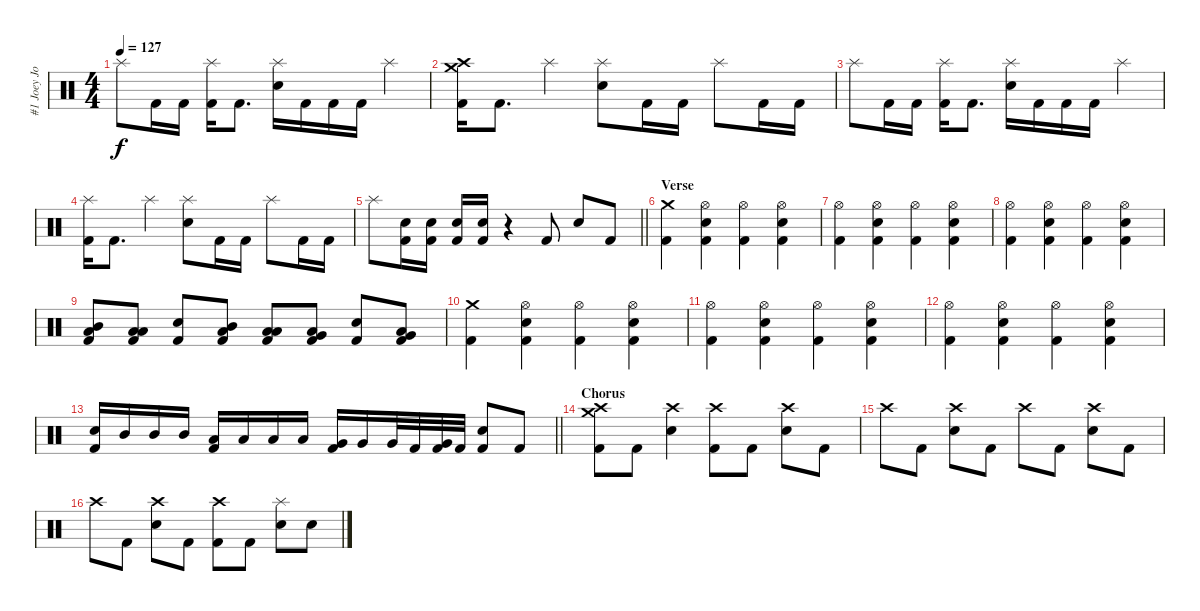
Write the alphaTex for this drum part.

\track ("#1 Joey Jordison" "#1 Joey Jo") {instrument percussion}
\staff {score}
\articulation defaults
\ts (4 4)
\tempo 127
\clef neutral
\ks c "Splash (hit)".8{dy f} "Kick (hit) 2".16 "Kick (hit) 2".16
("Splash (hit)" "Kick (hit) 2").16 "Kick (hit) 2".8{d} ("Splash (hit)" "Electric Snare (hit)").16 "Kick (hit) 2".16 "Kick (hit) 2".16 "Kick (hit) 2".16 "Splash (hit)".4 |
("Crash medium (hit)" "Crash high (hit)" "Kick (hit) 2").16 "Kick (hit) 2".8{d} "Splash (hit)".4 ("Splash (hit)" "Electric Snare (hit)").8 "Kick (hit) 2".16 "Kick (hit) 2".16 "Splash (hit)".8 "Kick (hit) 2".16 "Kick (hit) 2".16 |
"Splash (hit)".8 "Kick (hit) 2".16 "Kick (hit) 2".16 ("Splash (hit)" "Kick (hit) 2").16 "Kick (hit) 2".8{d} ("Splash (hit)" "Electric Snare (hit)").16 "Kick (hit) 2".16 "Kick (hit) 2".16 "Kick (hit) 2".16 "Splash (hit)".4 |
("Splash (hit)" "Kick (hit) 2").16 "Kick (hit) 2".8{d} "Splash (hit)".4 ("Splash (hit)" "Electric Snare (hit)").8 "Kick (hit) 2".16 "Kick (hit) 2".16 "Splash (hit)".8 "Kick (hit) 2".16 "Kick (hit) 2".16 |
\barLineRight lightlight "Splash (hit)".8
("Electric Snare (hit)" "Kick (hit) 2").16 ("Electric Snare (hit)" "Kick (hit) 2").16 ("Electric Snare (hit)" "Kick (hit) 2").16 ("Electric Snare (hit)" "Kick (hit) 2").16 r.4 "Kick (hit) 2".8 "Electric Snare (hit)".8 "Kick (hit) 2".8 |
\section ("" "Verse")
("Crash medium (hit)" "Kick (hit) 2").4 ("Hi-Hat (open)" "Electric Snare (hit)" "Kick (hit) 2").4 ("Hi-Hat (open)" "Kick (hit) 2").4 ("Hi-Hat (open)" "Electric Snare (hit)" "Kick (hit) 2").4 |
("Hi-Hat (open)" "Kick (hit) 2").4 ("Hi-Hat (open)" "Electric Snare (hit)" "Kick (hit) 2").4 ("Hi-Hat (open)" "Kick (hit) 2").4 ("Hi-Hat (open)" "Electric Snare (hit)" "Kick (hit) 2").4 |
("Hi-Hat (open)" "Kick (hit) 2").4 ("Hi-Hat (open)" "Electric Snare (hit)" "Kick (hit) 2").4 ("Hi-Hat (open)" "Kick (hit) 2").4 ("Hi-Hat (open)" "Electric Snare (hit)" "Kick (hit) 2").4 |
("Mid Tom (hit)" "Low Floor Tom (hit)" "Kick (hit) 2").8 ("Low Tom (hit)" "Low Floor Tom (hit)" "Kick (hit) 2").8 ("Electric Snare (hit)" "Kick (hit) 2").8 ("Mid Tom (hit)" "Low Floor Tom (hit)" "Kick (hit) 2").8 ("Low Tom (hit)" "Low Floor Tom (hit)" "Kick (hit) 2").8 ("Very Low Tom (hit)" "Low Floor Tom (hit)" "Kick (hit) 2").8 ("Electric Snare (hit)" "Kick (hit) 2").8 ("Very Low Tom (hit)" "Low Floor Tom (hit)" "Kick (hit) 2").8 |
("Crash medium (hit)" "Kick (hit) 2").4 ("Hi-Hat (open)" "Electric Snare (hit)" "Kick (hit) 2").4 ("Hi-Hat (open)" "Kick (hit) 2").4 ("Hi-Hat (open)" "Electric Snare (hit)" "Kick (hit) 2").4 |
("Hi-Hat (open)" "Kick (hit) 2").4 ("Hi-Hat (open)" "Electric Snare (hit)" "Kick (hit) 2").4 ("Hi-Hat (open)" "Kick (hit) 2").4 ("Hi-Hat (open)" "Electric Snare (hit)" "Kick (hit) 2").4 |
("Hi-Hat (open)" "Kick (hit) 2").4 ("Hi-Hat (open)" "Electric Snare (hit)" "Kick (hit) 2").4 ("Hi-Hat (open)" "Kick (hit) 2").4 ("Hi-Hat (open)" "Electric Snare (hit)" "Kick (hit) 2").4 |
\barLineRight lightlight
("Electric Snare (hit)" "Kick (hit) 2").16 "Mid Tom (hit)".16 "Mid Tom (hit)".16 "Mid Tom (hit)".16 ("Low Tom (hit)" "Kick (hit) 2").16 "Low Tom (hit)".16 "Low Tom (hit)".16 "Low Tom (hit)".16 ("Very Low Tom (hit)" "Kick (hit) 2").16 "Very Low Tom (hit)".16 "Very Low Tom (hit)".32 "Kick (hit) 2".32 ("Very Low Tom (hit)" "Kick (hit) 2").32 "Kick (hit) 2".32 ("Electric Snare (hit)" "Kick (hit) 2").8 "Kick (hit) 2".8 |
\section ("" "Chorus")
("Crash medium (hit)" "Crash high (hit)" "Kick (hit) 2").8 "Kick (hit) 2".8 ("Crash high (hit)" "Electric Snare (hit)").4 ("Crash high (hit)" "Kick (hit) 2").8 "Kick (hit) 2".8 ("Crash high (hit)" "Electric Snare (hit)").8 "Kick (hit) 2".8 |
"Crash high (hit)".8 "Kick (hit) 2".8 ("Crash high (hit)" "Electric Snare (hit)").8 "Kick (hit) 2".8 "Crash high (hit)".8 "Kick (hit) 2".8 ("Crash high (hit)" "Electric Snare (hit)").8 "Kick (hit) 2".8 |
"Crash high (hit)".8 "Kick (hit) 2".8 ("Crash high (hit)" "Electric Snare (hit)").8 "Kick (hit) 2".8 ("Crash high (hit)" "Kick (hit) 2").8 "Kick (hit) 2".8 ("Splash (hit)" "Electric Snare (hit)").8 "Electric Snare (hit)".8
